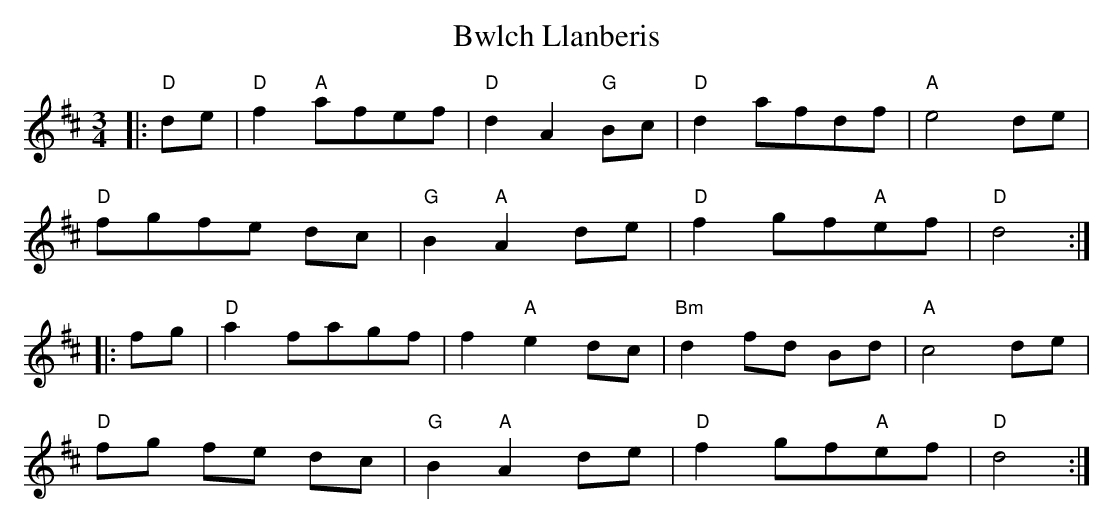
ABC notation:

X:1
T: Bwlch Llanberis
M: 3/4
L: 1/8
K: Dmaj
|: "D"de |"D"f2 "A"afef | "D"d2 A2 "G"Bc | "D"d2 afdf | "A"e4 de |
"D"fgfe dc | "G"B2 "A"A2 de | "D"f2 gf"A"ef | "D"d4 :|
|: fg |"D"a2 fagf | f2 "A"e2 dc | "Bm"d2 fd Bd | "A"c4 de |
"D"fg fe dc | "G"B2 "A"A2 de | "D"f2 gf"A"ef | "D"d4 :|
